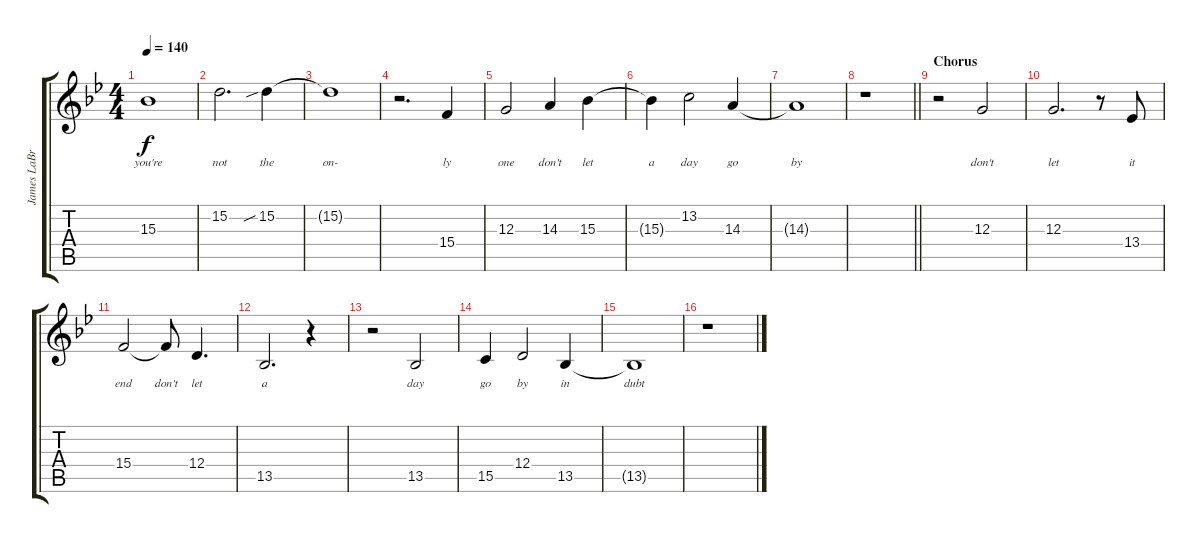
\track ("James LaBrie (Lyrics)" "James LaBr") {instrument flute}
\staff {score tabs}
\tuning (E4 B3 G3 D3 A2 E2) {hide}
\ts (4 4)
\tempo 140
\clef g2
\ks bb
15.3.1{lyrics (0 "you're") lyrics (1 "") lyrics (2 "") lyrics (3 "") lyrics (4 "") dy f} |
15.2.2{d lyrics (0 "not") lyrics (1 "") lyrics (2 "") lyrics (3 "") lyrics (4 "")} 15.2{sib}.4{lyrics (0 "the") lyrics (1 "") lyrics (2 "") lyrics (3 "") lyrics (4 "")} |
15.2{t}.1{lyrics (0 "on-") lyrics (1 "") lyrics (2 "") lyrics (3 "") lyrics (4 "")} |
r.2{d} 15.4.4{lyrics (0 "ly") lyrics (1 "") lyrics (2 "") lyrics (3 "") lyrics (4 "")} |
12.3.2{lyrics (0 "one") lyrics (1 "") lyrics (2 "") lyrics (3 "") lyrics (4 "")} 14.3.4{lyrics (0 "don't") lyrics (1 "") lyrics (2 "") lyrics (3 "") lyrics (4 "")} 15.3.4{lyrics (0 "let") lyrics (1 "") lyrics (2 "") lyrics (3 "") lyrics (4 "")} |
15.3{t}.4{lyrics (0 "a") lyrics (1 "") lyrics (2 "") lyrics (3 "") lyrics (4 "")} 13.2.2{lyrics (0 "day") lyrics (1 "") lyrics (2 "") lyrics (3 "") lyrics (4 "")} 14.3.4{lyrics (0 "go") lyrics (1 "") lyrics (2 "") lyrics (3 "") lyrics (4 "")} |
14.3{t}.1{lyrics (0 "by") lyrics (1 "") lyrics (2 "") lyrics (3 "") lyrics (4 "")} |
\barLineRight lightlight
r.1 |
\section ("" "Chorus")
r.2 12.3.2{lyrics (0 "don't") lyrics (1 "") lyrics (2 "") lyrics (3 "") lyrics (4 "")} |
12.3.2{d lyrics (0 "let") lyrics (1 "") lyrics (2 "") lyrics (3 "") lyrics (4 "")} r.8 13.4.8{lyrics (0 "it") lyrics (1 "") lyrics (2 "") lyrics (3 "") lyrics (4 "")} |
15.4.2{lyrics (0 "end") lyrics (1 "") lyrics (2 "") lyrics (3 "") lyrics (4 "")} 15.4{t}.8{lyrics (0 "don't") lyrics (1 "") lyrics (2 "") lyrics (3 "") lyrics (4 "")} 12.4.4{d lyrics (0 "let") lyrics (1 "") lyrics (2 "") lyrics (3 "") lyrics (4 "")} |
13.5.2{d lyrics (0 "a") lyrics (1 "") lyrics (2 "") lyrics (3 "") lyrics (4 "")} r.4 |
r.2 13.5.2{lyrics (0 "day") lyrics (1 "") lyrics (2 "") lyrics (3 "") lyrics (4 "")} |
15.5.4{lyrics (0 "go") lyrics (1 "") lyrics (2 "") lyrics (3 "") lyrics (4 "")} 12.4.2{lyrics (0 "by") lyrics (1 "") lyrics (2 "") lyrics (3 "") lyrics (4 "")} 13.5.4{lyrics (0 "in") lyrics (1 "") lyrics (2 "") lyrics (3 "") lyrics (4 "")} |
13.5{t}.1{lyrics (0 "dubt") lyrics (1 "") lyrics (2 "") lyrics (3 "") lyrics (4 "")} |
r.1
